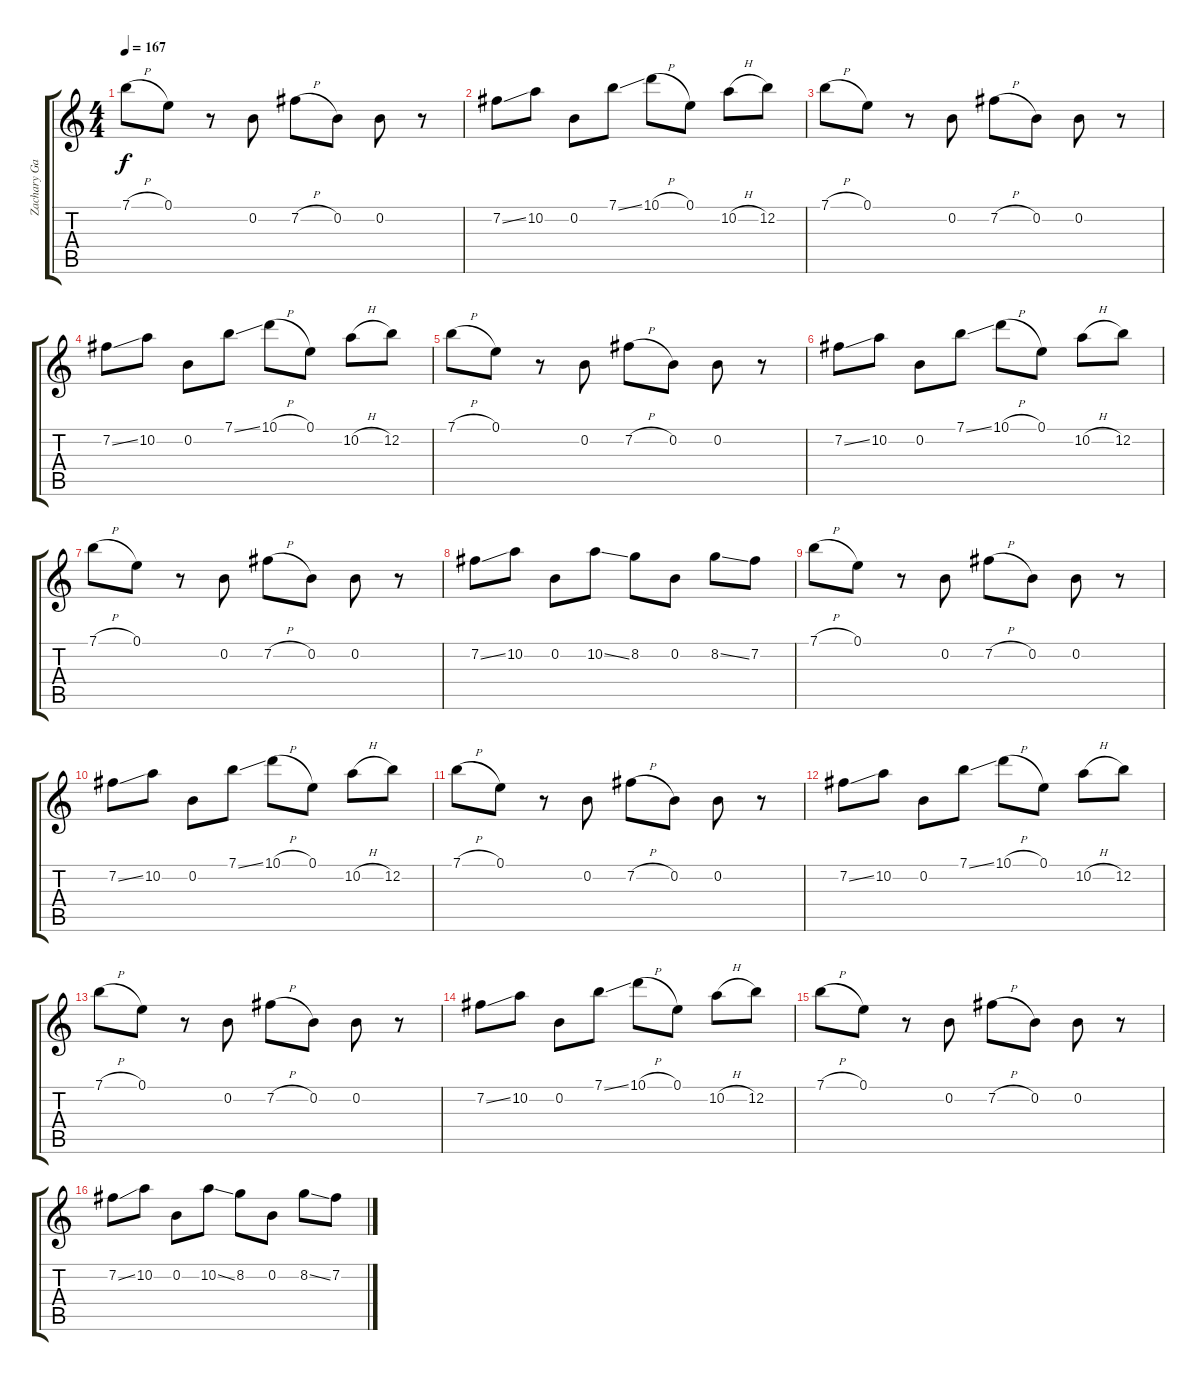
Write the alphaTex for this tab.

\track ("Zachary Garren" "Zachary Ga") {instrument distortionguitar}
\staff {score tabs}
\tuning (E4 B3 G3 D3 A2 D2) {hide}
\ts (4 4)
\tempo 167
\clef g2
\ks c
7.1{h}.8{dy f instrument distortionguitar} 0.1.8 r.8 0.2.8 7.2{h}.8 0.2.8 0.2.8 r.8 |
7.2{ss}.8 10.2.8 0.2.8 7.1{ss}.8 10.1{h}.8 0.1.8 10.2{h}.8 12.2.8 |
7.1{h}.8 0.1.8 r.8 0.2.8 7.2{h}.8 0.2.8 0.2.8 r.8 |
7.2{ss}.8 10.2.8 0.2.8 7.1{ss}.8 10.1{h}.8 0.1.8 10.2{h}.8 12.2.8 |
7.1{h}.8 0.1.8 r.8 0.2.8 7.2{h}.8 0.2.8 0.2.8 r.8 |
7.2{ss}.8 10.2.8 0.2.8 7.1{ss}.8 10.1{h}.8 0.1.8 10.2{h}.8 12.2.8 |
7.1{h}.8 0.1.8 r.8 0.2.8 7.2{h}.8 0.2.8 0.2.8 r.8 |
7.2{ss}.8 10.2.8 0.2.8 10.2{ss}.8 8.2.8 0.2.8 8.2{ss}.8 7.2.8 |
7.1{h}.8 0.1.8 r.8 0.2.8 7.2{h}.8 0.2.8 0.2.8 r.8 |
7.2{ss}.8 10.2.8 0.2.8 7.1{ss}.8 10.1{h}.8 0.1.8 10.2{h}.8 12.2.8 |
7.1{h}.8 0.1.8 r.8 0.2.8 7.2{h}.8 0.2.8 0.2.8 r.8 |
7.2{ss}.8 10.2.8 0.2.8 7.1{ss}.8 10.1{h}.8 0.1.8 10.2{h}.8 12.2.8 |
7.1{h}.8 0.1.8 r.8 0.2.8 7.2{h}.8 0.2.8 0.2.8 r.8 |
7.2{ss}.8 10.2.8 0.2.8 7.1{ss}.8 10.1{h}.8 0.1.8 10.2{h}.8 12.2.8 |
7.1{h}.8 0.1.8 r.8 0.2.8 7.2{h}.8 0.2.8 0.2.8 r.8 |
7.2{ss}.8 10.2.8 0.2.8 10.2{ss}.8 8.2.8 0.2.8 8.2{ss}.8 7.2.8
